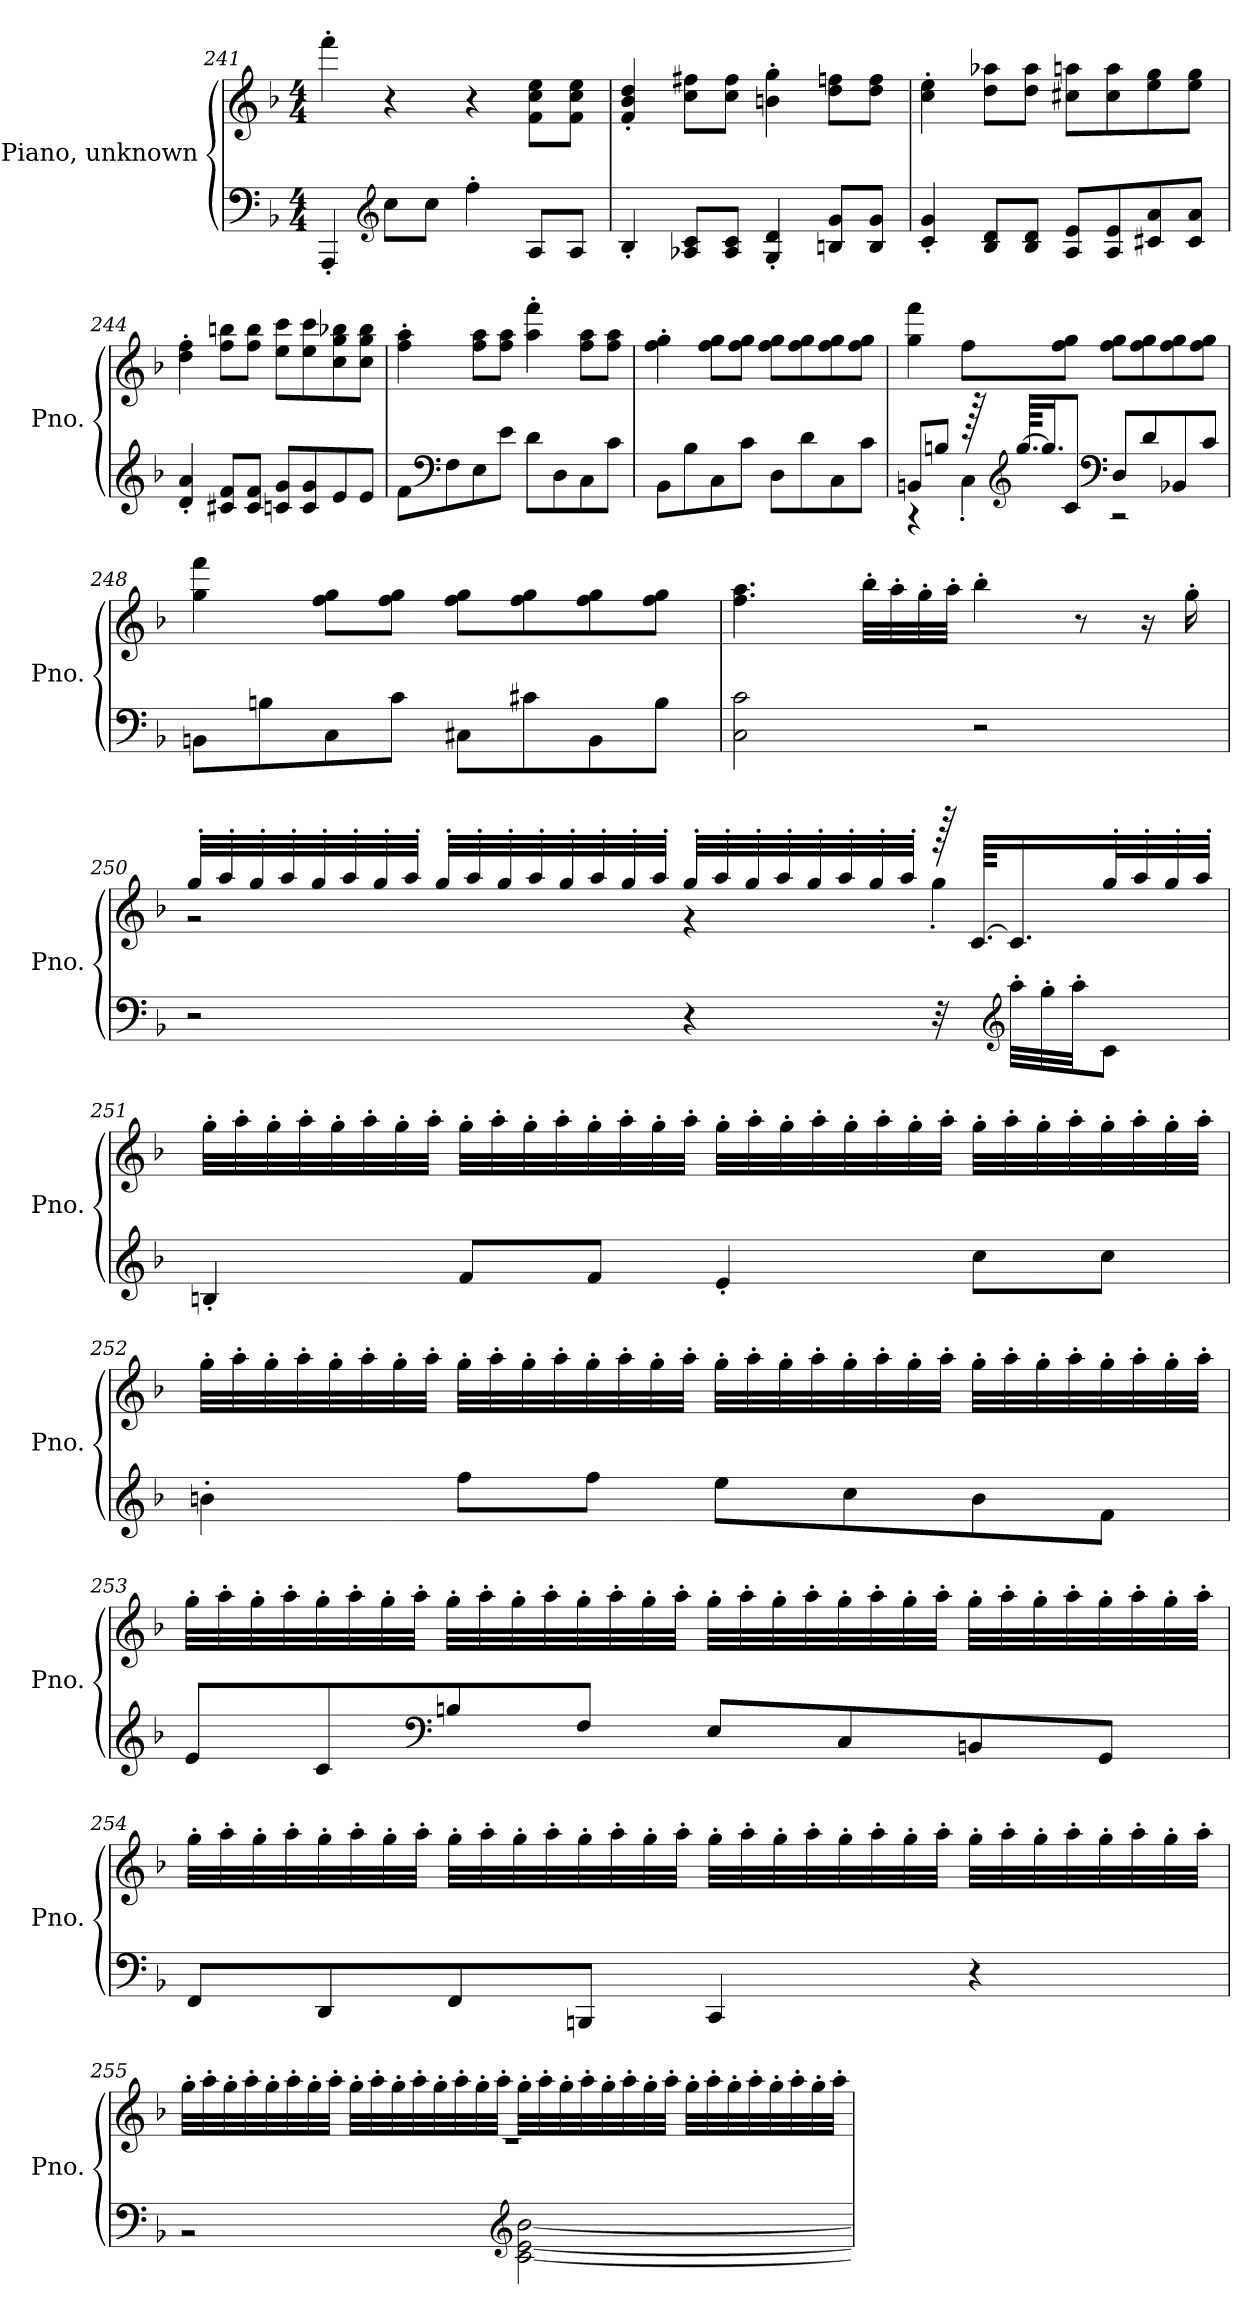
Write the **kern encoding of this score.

**kern	**kern
*part1	*part1
*staff2	*staff1
*I"Piano, unknown	*
*I'Pno.	*
*clefF4	*clefG2
*k[b-]	*k[b-]
*M4/4	*M4/4
=241	=241
4AAA'/	4fff'\
*clefG2	*
8cc\L	4r
8cc\J	.
4ff'\	4r
8A/L	8f\ 8cc\ 8ee\L
8A/J	8f\ 8cc\ 8ee\J
=242	=242
4B-'/	4f/' 4b-/' 4dd/'
8A-X/ 8c/L	8cc\ 8ff#X\L
8A-/ 8c/J	8cc\ 8ff#\J
4G/' 4d/'	4bn\' 4gg\'
8Bn/ 8g/L	8dd\ 8ffn\L
8B/ 8g/J	8dd\ 8ff\J
!!LO:PB:g=z
=243	=243
4c/' 4g/'	4cc\' 4ee\'
8B-/ 8d/L	8dd\ 8aa-X\L
8B-/ 8d/J	8dd\ 8aa-\J
8A/ 8e/L	8cc#X\ 8aan\L
8A/ 8e/	8cc#\ 8aa\
8c#X/ 8a/	8ee\ 8gg\
8c#/ 8a/J	8ee\ 8gg\J
=244	=244
4d/' 4a/'	4dd\' 4ff\'
8c#X/ 8f/L	8ff\ 8bbn\L
8c#/ 8f/J	8ff\ 8bb\J
8cn/ 8g/L	8ee\ 8ccc\L
8c/ 8g/	8ee\ 8ccc\
8e/	8cc\ 8gg\ 8bb-X\
8e/J	8cc\ 8gg\ 8bb-\J
=245	=245
8f\L	4ff\' 4aa\'
*clefF4	*
8F\	.
8E\	8ff\ 8aa\L
8e\J	8ff\ 8aa\J
8d\L	4aa\' 4fff\'
8D\	.
8C\	8ff\ 8aa\L
8c\J	8ff\ 8aa\J
!!LO:LB:g=z
=246	=246
8BB-\L	4ff\' 4gg\'
8B-\	.
8C\	8ff\ 8gg\L
8c\J	8ff\ 8gg\J
8D\L	8ff\ 8gg\L
8d\	8ff\ 8gg\
8C\	8ff\ 8gg\
8c\J	8ff\ 8gg\J
=247	=247
*^	*
8BBn/L	4r	4gg\ 4fff\
8Bn/J	.	.
128r	4C'\	8ff\L
*clefG2	*	*
[64.gg/KKLL	.	.
16.gg/J]	.	.
8c/J	.	8ff\ 8gg\J
*clefF4	*	*
8D/L	2r	8ff\ 8gg\L
8d/	.	8ff\ 8gg\
8BB-X/	.	8ff\ 8gg\
8c/J	.	8ff\ 8gg\J
*v	*v	*
=248	=248
8BBn\L	4gg\ 4fff\
8Bn\	.
8C\	8ff\ 8gg\L
8c\J	8ff\ 8gg\J
8C#X\L	8ff\ 8gg\L
8c#X\	8ff\ 8gg\
8BB\	8ff\ 8gg\
8B\J	8ff\ 8gg\J
!!LO:LB:g=z
=249	=249
2C\ 2c\	4.ff\ 4.aa\
.	32bb-'\LLL
.	32aa'\
.	32gg'\
.	32aa'\JJJ
2r	4bb-'\
.	8r
.	16r
.	16gg'\
!!LO:LB:g=z
=250	=250
*	*^
2r	32gg'/LLL	2r
.	32aa'/	.
.	32gg'/	.
.	32aa'/	.
.	32gg'/	.
.	32aa'/	.
.	32gg'/	.
.	32aa'/JJJ	.
.	32gg'/LLL	.
.	32aa'/	.
.	32gg'/	.
.	32aa'/	.
.	32gg'/	.
.	32aa'/	.
.	32gg'/	.
.	32aa'/JJJ	.
4r	32gg'/LLL	4r
.	32aa'/	.
.	32gg'/	.
.	32aa'/	.
.	32gg'/	.
.	32aa'/	.
.	32gg'/	.
.	32aa'/JJJ	.
32r	128r	4gg'\
.	[64.c/KKLL	.
*clefG2	*	*
32aa'\LLL	16.c/]	.
32gg'\	.	.
32aa'\JJ	.	.
8c\J	32gg'/L	.
.	32aa'/	.
.	32gg'/	.
.	32aa'/JJJ	.
*	*v	*v
!!LO:LB:g=z
=251	=251
4Bn'/	32gg'\LLL
.	32aa'\
.	32gg'\
.	32aa'\
.	32gg'\
.	32aa'\
.	32gg'\
.	32aa'\JJJ
8f/L	32gg'\LLL
.	32aa'\
.	32gg'\
.	32aa'\
8f/J	32gg'\
.	32aa'\
.	32gg'\
.	32aa'\JJJ
4e'/	32gg'\LLL
.	32aa'\
.	32gg'\
.	32aa'\
.	32gg'\
.	32aa'\
.	32gg'\
.	32aa'\JJJ
8cc\L	32gg'\LLL
.	32aa'\
.	32gg'\
.	32aa'\
8cc\J	32gg'\
.	32aa'\
.	32gg'\
.	32aa'\JJJ
!!LO:LB:g=z
=252	=252
4bn'\	32gg'\LLL
.	32aa'\
.	32gg'\
.	32aa'\
.	32gg'\
.	32aa'\
.	32gg'\
.	32aa'\JJJ
8ff\L	32gg'\LLL
.	32aa'\
.	32gg'\
.	32aa'\
8ff\J	32gg'\
.	32aa'\
.	32gg'\
.	32aa'\JJJ
8ee\L	32gg'\LLL
.	32aa'\
.	32gg'\
.	32aa'\
8cc\	32gg'\
.	32aa'\
.	32gg'\
.	32aa'\JJJ
8b\	32gg'\LLL
.	32aa'\
.	32gg'\
.	32aa'\
8f\J	32gg'\
.	32aa'\
.	32gg'\
.	32aa'\JJJ
!!LO:PB:g=z
=253	=253
8e/L	32gg'\LLL
.	32aa'\
.	32gg'\
.	32aa'\
8c/	32gg'\
.	32aa'\
.	32gg'\
.	32aa'\JJJ
*clefF4	*
8Bn/	32gg'\LLL
.	32aa'\
.	32gg'\
.	32aa'\
8F/J	32gg'\
.	32aa'\
.	32gg'\
.	32aa'\JJJ
8E/L	32gg'\LLL
.	32aa'\
.	32gg'\
.	32aa'\
8C/	32gg'\
.	32aa'\
.	32gg'\
.	32aa'\JJJ
8BBn/	32gg'\LLL
.	32aa'\
.	32gg'\
.	32aa'\
8GG/J	32gg'\
.	32aa'\
.	32gg'\
.	32aa'\JJJ
!!LO:LB:g=z
=254	=254
8FF/L	32gg'\LLL
.	32aa'\
.	32gg'\
.	32aa'\
8DD/	32gg'\
.	32aa'\
.	32gg'\
.	32aa'\JJJ
8FF/	32gg'\LLL
.	32aa'\
.	32gg'\
.	32aa'\
8BBBn/J	32gg'\
.	32aa'\
.	32gg'\
.	32aa'\JJJ
4CC/	32gg'\LLL
.	32aa'\
.	32gg'\
.	32aa'\
.	32gg'\
.	32aa'\
.	32gg'\
.	32aa'\JJJ
4r	32gg'\LLL
.	32aa'\
.	32gg'\
.	32aa'\
.	32gg'\
.	32aa'\
.	32gg'\
.	32aa'\JJJ
!!LO:LB:g=z
=255	=255
*^	*
1r	2r	32gg'\LLL
.	.	32aa'\
.	.	32gg'\
.	.	32aa'\
.	.	32gg'\
.	.	32aa'\
.	.	32gg'\
.	.	32aa'\JJJ
.	.	32gg'\LLL
.	.	32aa'\
.	.	32gg'\
.	.	32aa'\
.	.	32gg'\
.	.	32aa'\
.	.	32gg'\
.	.	32aa'\JJJ
*clefG2	*	*
.	[2c\ [2e\ [2b-\	32gg'\LLL
.	.	32aa'\
.	.	32gg'\
.	.	32aa'\
.	.	32gg'\
.	.	32aa'\
.	.	32gg'\
.	.	32aa'\JJJ
.	.	32gg'\LLL
.	.	32aa'\
.	.	32gg'\
.	.	32aa'\
.	.	32gg'\
.	.	32aa'\
.	.	32gg'\
.	.	32aa'\JJJ
*v	*v	*
=	=
*-	*-
